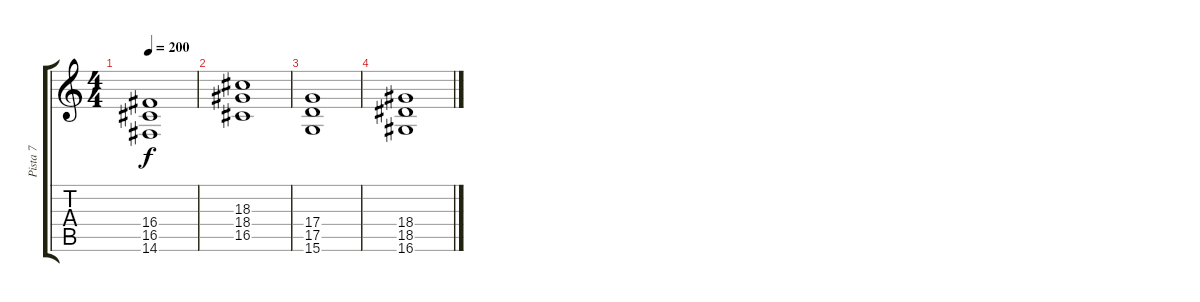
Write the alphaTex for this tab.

\track ("Pista 7" "Pista 7") {instrument synthstrings1}
\staff {score tabs}
\tuning (E4 B3 G3 D3 A2 E2) {hide}
\ts (4 4)
\tempo 200
\clef g2
\ks c
(16.4 16.5 14.6).1{dy f} |
(18.3 18.4 16.5).1 |
(17.4 17.5 15.6).1 |
(18.4 18.5 16.6).1
